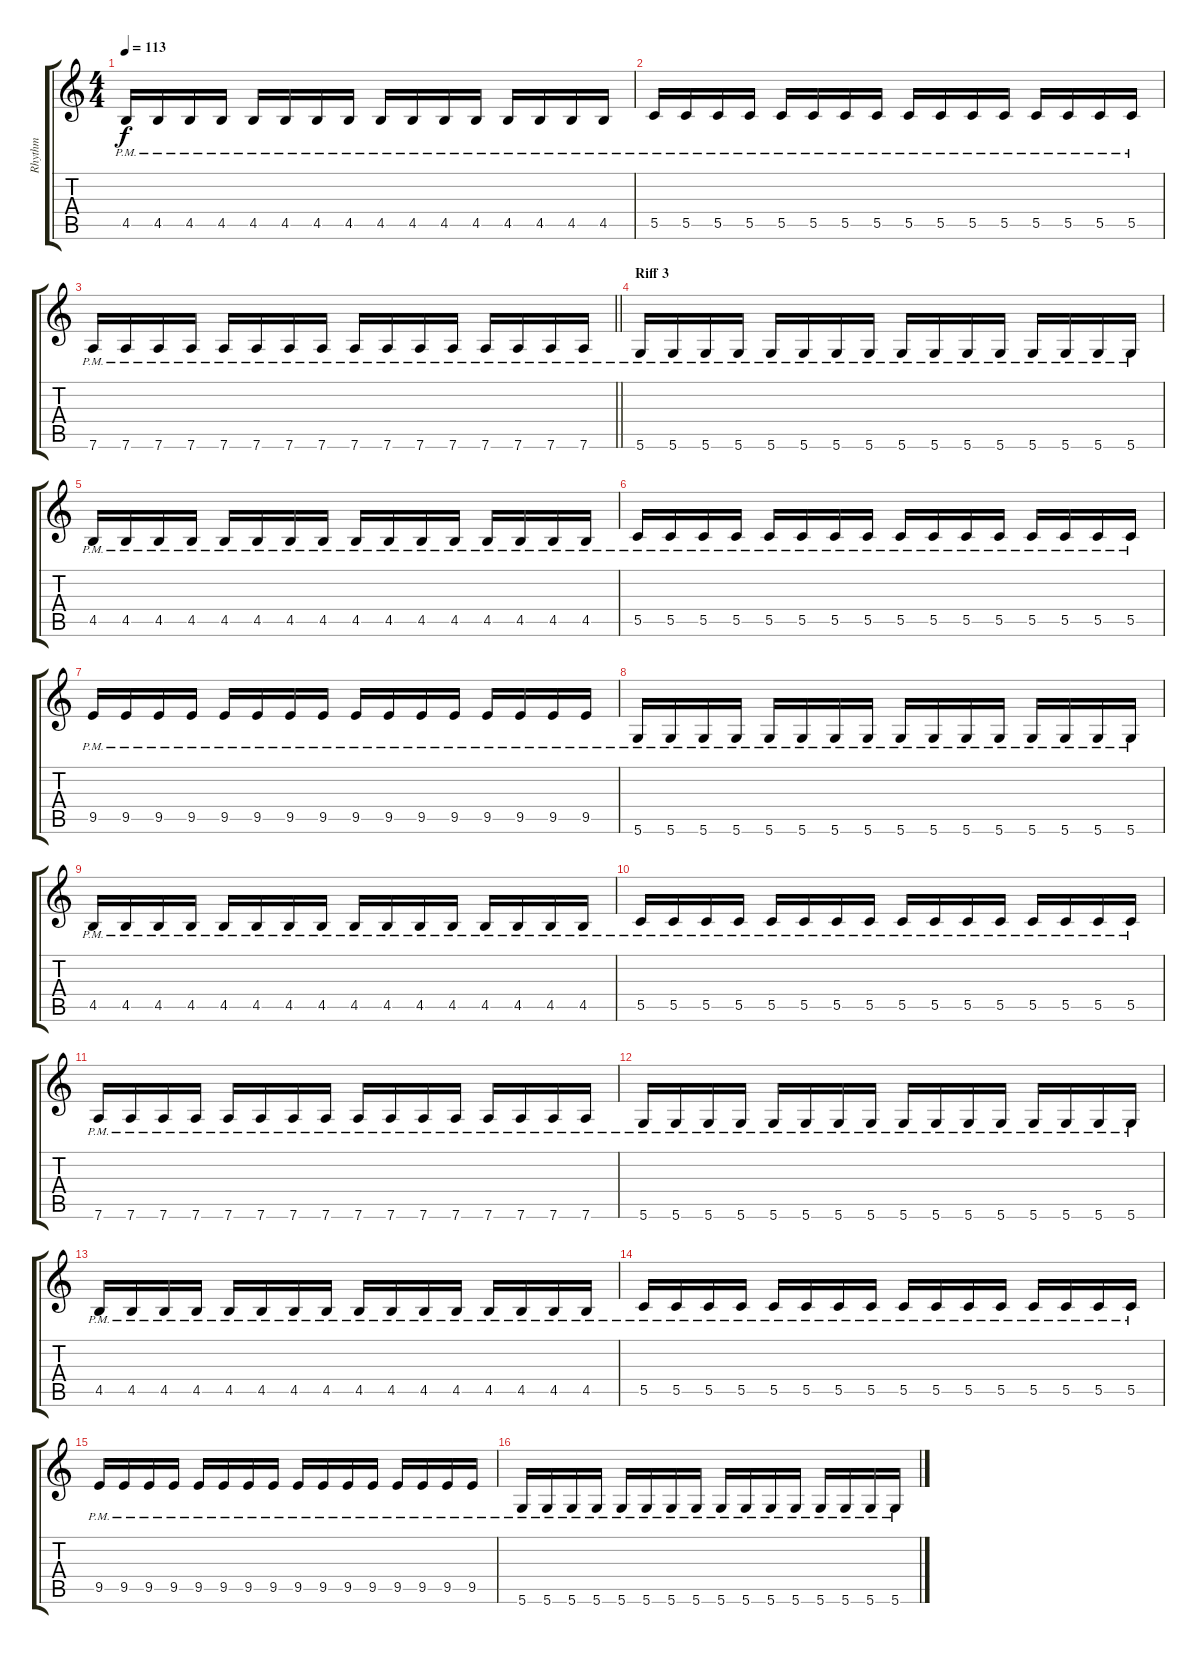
\track ("Rhythm" "Rhythm") {instrument overdrivenguitar}
\staff {score tabs}
\tuning (D4 A3 F3 C3 G2 D2) {hide}
\ts (4 4)
\tempo 113
\clef g2
\ks c
4.5{pm}.16{dy f} 4.5{pm}.16 4.5{pm}.16 4.5{pm}.16 4.5{pm}.16 4.5{pm}.16 4.5{pm}.16 4.5{pm}.16 4.5{pm}.16 4.5{pm}.16 4.5{pm}.16 4.5{pm}.16 4.5{pm}.16 4.5{pm}.16 4.5{pm}.16 4.5{pm}.16 |
5.5{pm}.16 5.5{pm}.16 5.5{pm}.16 5.5{pm}.16 5.5{pm}.16 5.5{pm}.16 5.5{pm}.16 5.5{pm}.16 5.5{pm}.16 5.5{pm}.16 5.5{pm}.16 5.5{pm}.16 5.5{pm}.16 5.5{pm}.16 5.5{pm}.16 5.5{pm}.16 |
\barLineRight lightlight
7.6{pm}.16 7.6{pm}.16 7.6{pm}.16 7.6{pm}.16 7.6{pm}.16 7.6{pm}.16 7.6{pm}.16 7.6{pm}.16 7.6{pm}.16 7.6{pm}.16 7.6{pm}.16 7.6{pm}.16 7.6{pm}.16 7.6{pm}.16 7.6{pm}.16 7.6{pm}.16 |
\section ("" "Riff 3")
5.6{pm}.16 5.6{pm}.16 5.6{pm}.16 5.6{pm}.16 5.6{pm}.16 5.6{pm}.16 5.6{pm}.16 5.6{pm}.16 5.6{pm}.16 5.6{pm}.16 5.6{pm}.16 5.6{pm}.16 5.6{pm}.16 5.6{pm}.16 5.6{pm}.16 5.6{pm}.16 |
4.5{pm}.16 4.5{pm}.16 4.5{pm}.16 4.5{pm}.16 4.5{pm}.16 4.5{pm}.16 4.5{pm}.16 4.5{pm}.16 4.5{pm}.16 4.5{pm}.16 4.5{pm}.16 4.5{pm}.16 4.5{pm}.16 4.5{pm}.16 4.5{pm}.16 4.5{pm}.16 |
5.5{pm}.16 5.5{pm}.16 5.5{pm}.16 5.5{pm}.16 5.5{pm}.16 5.5{pm}.16 5.5{pm}.16 5.5{pm}.16 5.5{pm}.16 5.5{pm}.16 5.5{pm}.16 5.5{pm}.16 5.5{pm}.16 5.5{pm}.16 5.5{pm}.16 5.5{pm}.16 |
9.5{pm}.16 9.5{pm}.16 9.5{pm}.16 9.5{pm}.16 9.5{pm}.16 9.5{pm}.16 9.5{pm}.16 9.5{pm}.16 9.5{pm}.16 9.5{pm}.16 9.5{pm}.16 9.5{pm}.16 9.5{pm}.16 9.5{pm}.16 9.5{pm}.16 9.5{pm}.16 |
5.6{pm}.16 5.6{pm}.16 5.6{pm}.16 5.6{pm}.16 5.6{pm}.16 5.6{pm}.16 5.6{pm}.16 5.6{pm}.16 5.6{pm}.16 5.6{pm}.16 5.6{pm}.16 5.6{pm}.16 5.6{pm}.16 5.6{pm}.16 5.6{pm}.16 5.6{pm}.16 |
4.5{pm}.16 4.5{pm}.16 4.5{pm}.16 4.5{pm}.16 4.5{pm}.16 4.5{pm}.16 4.5{pm}.16 4.5{pm}.16 4.5{pm}.16 4.5{pm}.16 4.5{pm}.16 4.5{pm}.16 4.5{pm}.16 4.5{pm}.16 4.5{pm}.16 4.5{pm}.16 |
5.5{pm}.16 5.5{pm}.16 5.5{pm}.16 5.5{pm}.16 5.5{pm}.16 5.5{pm}.16 5.5{pm}.16 5.5{pm}.16 5.5{pm}.16 5.5{pm}.16 5.5{pm}.16 5.5{pm}.16 5.5{pm}.16 5.5{pm}.16 5.5{pm}.16 5.5{pm}.16 |
7.6{pm}.16 7.6{pm}.16 7.6{pm}.16 7.6{pm}.16 7.6{pm}.16 7.6{pm}.16 7.6{pm}.16 7.6{pm}.16 7.6{pm}.16 7.6{pm}.16 7.6{pm}.16 7.6{pm}.16 7.6{pm}.16 7.6{pm}.16 7.6{pm}.16 7.6{pm}.16 |
5.6{pm}.16 5.6{pm}.16 5.6{pm}.16 5.6{pm}.16 5.6{pm}.16 5.6{pm}.16 5.6{pm}.16 5.6{pm}.16 5.6{pm}.16 5.6{pm}.16 5.6{pm}.16 5.6{pm}.16 5.6{pm}.16 5.6{pm}.16 5.6{pm}.16 5.6{pm}.16 |
4.5{pm}.16 4.5{pm}.16 4.5{pm}.16 4.5{pm}.16 4.5{pm}.16 4.5{pm}.16 4.5{pm}.16 4.5{pm}.16 4.5{pm}.16 4.5{pm}.16 4.5{pm}.16 4.5{pm}.16 4.5{pm}.16 4.5{pm}.16 4.5{pm}.16 4.5{pm}.16 |
5.5{pm}.16 5.5{pm}.16 5.5{pm}.16 5.5{pm}.16 5.5{pm}.16 5.5{pm}.16 5.5{pm}.16 5.5{pm}.16 5.5{pm}.16 5.5{pm}.16 5.5{pm}.16 5.5{pm}.16 5.5{pm}.16 5.5{pm}.16 5.5{pm}.16 5.5{pm}.16 |
9.5{pm}.16 9.5{pm}.16 9.5{pm}.16 9.5{pm}.16 9.5{pm}.16 9.5{pm}.16 9.5{pm}.16 9.5{pm}.16 9.5{pm}.16 9.5{pm}.16 9.5{pm}.16 9.5{pm}.16 9.5{pm}.16 9.5{pm}.16 9.5{pm}.16 9.5{pm}.16 |
5.6{pm}.16 5.6{pm}.16 5.6{pm}.16 5.6{pm}.16 5.6{pm}.16 5.6{pm}.16 5.6{pm}.16 5.6{pm}.16 5.6{pm}.16 5.6{pm}.16 5.6{pm}.16 5.6{pm}.16 5.6{pm}.16 5.6{pm}.16 5.6{pm}.16 5.6{pm}.16
